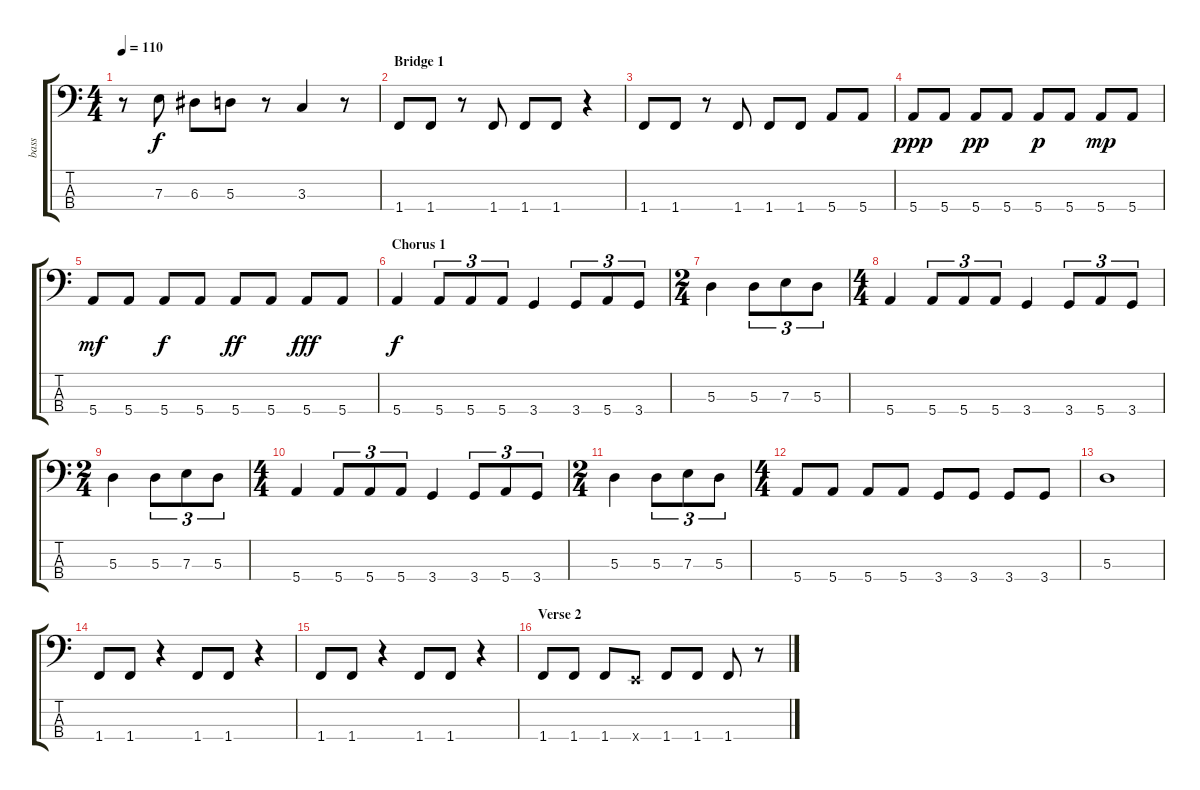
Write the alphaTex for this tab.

\track ("bass" "bass") {instrument electricbasspick}
\staff {score tabs}
\tuning (G2 D2 A1 E1) {hide}
\ts (4 4)
\tempo 110
\clef f4
\ks c
r.8{dy f} 7.3.8 6.3.8 5.3.8 r.8 3.3.4 r.8 |
\section ("" "Bridge 1")
1.4.8 1.4.8 r.8 1.4.8 1.4.8 1.4.8 r.4 |
1.4.8 1.4.8 r.8 1.4.8 1.4.8 1.4.8 5.4.8 5.4.8 |
5.4.8{dy ppp} 5.4.8 5.4.8{dy pp} 5.4.8 5.4.8{dy p} 5.4.8 5.4.8{dy mp} 5.4.8 |
5.4.8{dy mf} 5.4.8 5.4.8{dy f} 5.4.8 5.4.8{dy ff} 5.4.8 5.4.8{dy fff} 5.4.8 |
\section ("" "Chorus 1")
5.4.4{dy f} 5.4.8{tu (3 2)} 5.4.8{tu (3 2)} 5.4.8{tu (3 2)} 3.4.4 3.4.8{tu (3 2)} 5.4.8{tu (3 2)} 3.4.8{tu (3 2)} |
\ts (2 4)
5.3.4 5.3.8{tu (3 2)} 7.3.8{tu (3 2)} 5.3.8{tu (3 2)} |
\ts (4 4)
5.4.4 5.4.8{tu (3 2)} 5.4.8{tu (3 2)} 5.4.8{tu (3 2)} 3.4.4 3.4.8{tu (3 2)} 5.4.8{tu (3 2)} 3.4.8{tu (3 2)} |
\ts (2 4)
5.3.4 5.3.8{tu (3 2)} 7.3.8{tu (3 2)} 5.3.8{tu (3 2)} |
\ts (4 4)
5.4.4 5.4.8{tu (3 2)} 5.4.8{tu (3 2)} 5.4.8{tu (3 2)} 3.4.4 3.4.8{tu (3 2)} 5.4.8{tu (3 2)} 3.4.8{tu (3 2)} |
\ts (2 4)
5.3.4 5.3.8{tu (3 2)} 7.3.8{tu (3 2)} 5.3.8{tu (3 2)} |
\ts (4 4)
5.4.8 5.4.8 5.4.8 5.4.8 3.4.8 3.4.8 3.4.8 3.4.8 |
5.3.1 |
1.4.8 1.4.8 r.4 1.4.8 1.4.8 r.4 |
1.4.8 1.4.8 r.4 1.4.8 1.4.8 r.4 |
\section ("" "Verse 2")
1.4.8 1.4.8 1.4.8 0.4{x}.8 1.4.8 1.4.8 1.4.8 r.8
